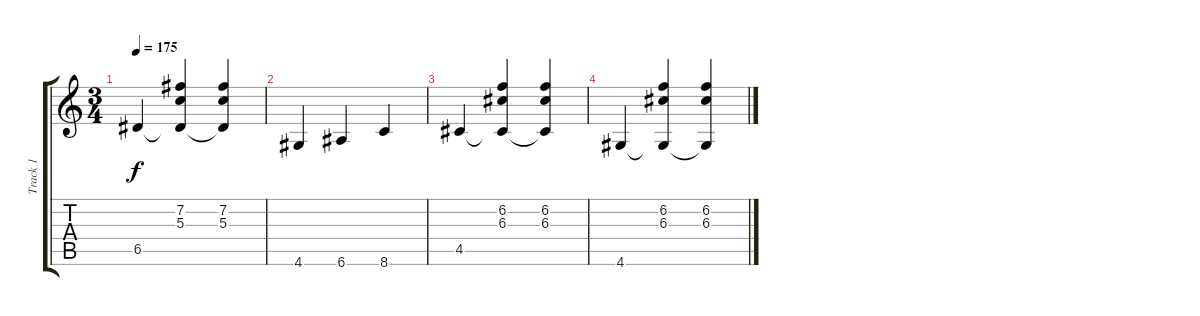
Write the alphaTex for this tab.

\track ("Track 1" "Track 1") {instrument electricguitarjazz}
\staff {score tabs}
\tuning (E4 B3 G3 D3 A2 E2) {hide}
\ts (3 4)
\tempo 175
\clef g2
\ks c
6.5.4{dy f} (7.2 5.3 6.5{t}).4 (7.2 5.3 6.5{t}).4 |
4.6.4 6.6.4 8.6.4 |
4.5.4 (6.2 6.3 4.5{t}).4 (6.2 6.3 4.5{t}).4 |
4.6.4 (6.2 6.3 4.6{t}).4 (6.2 6.3 4.6{t}).4
